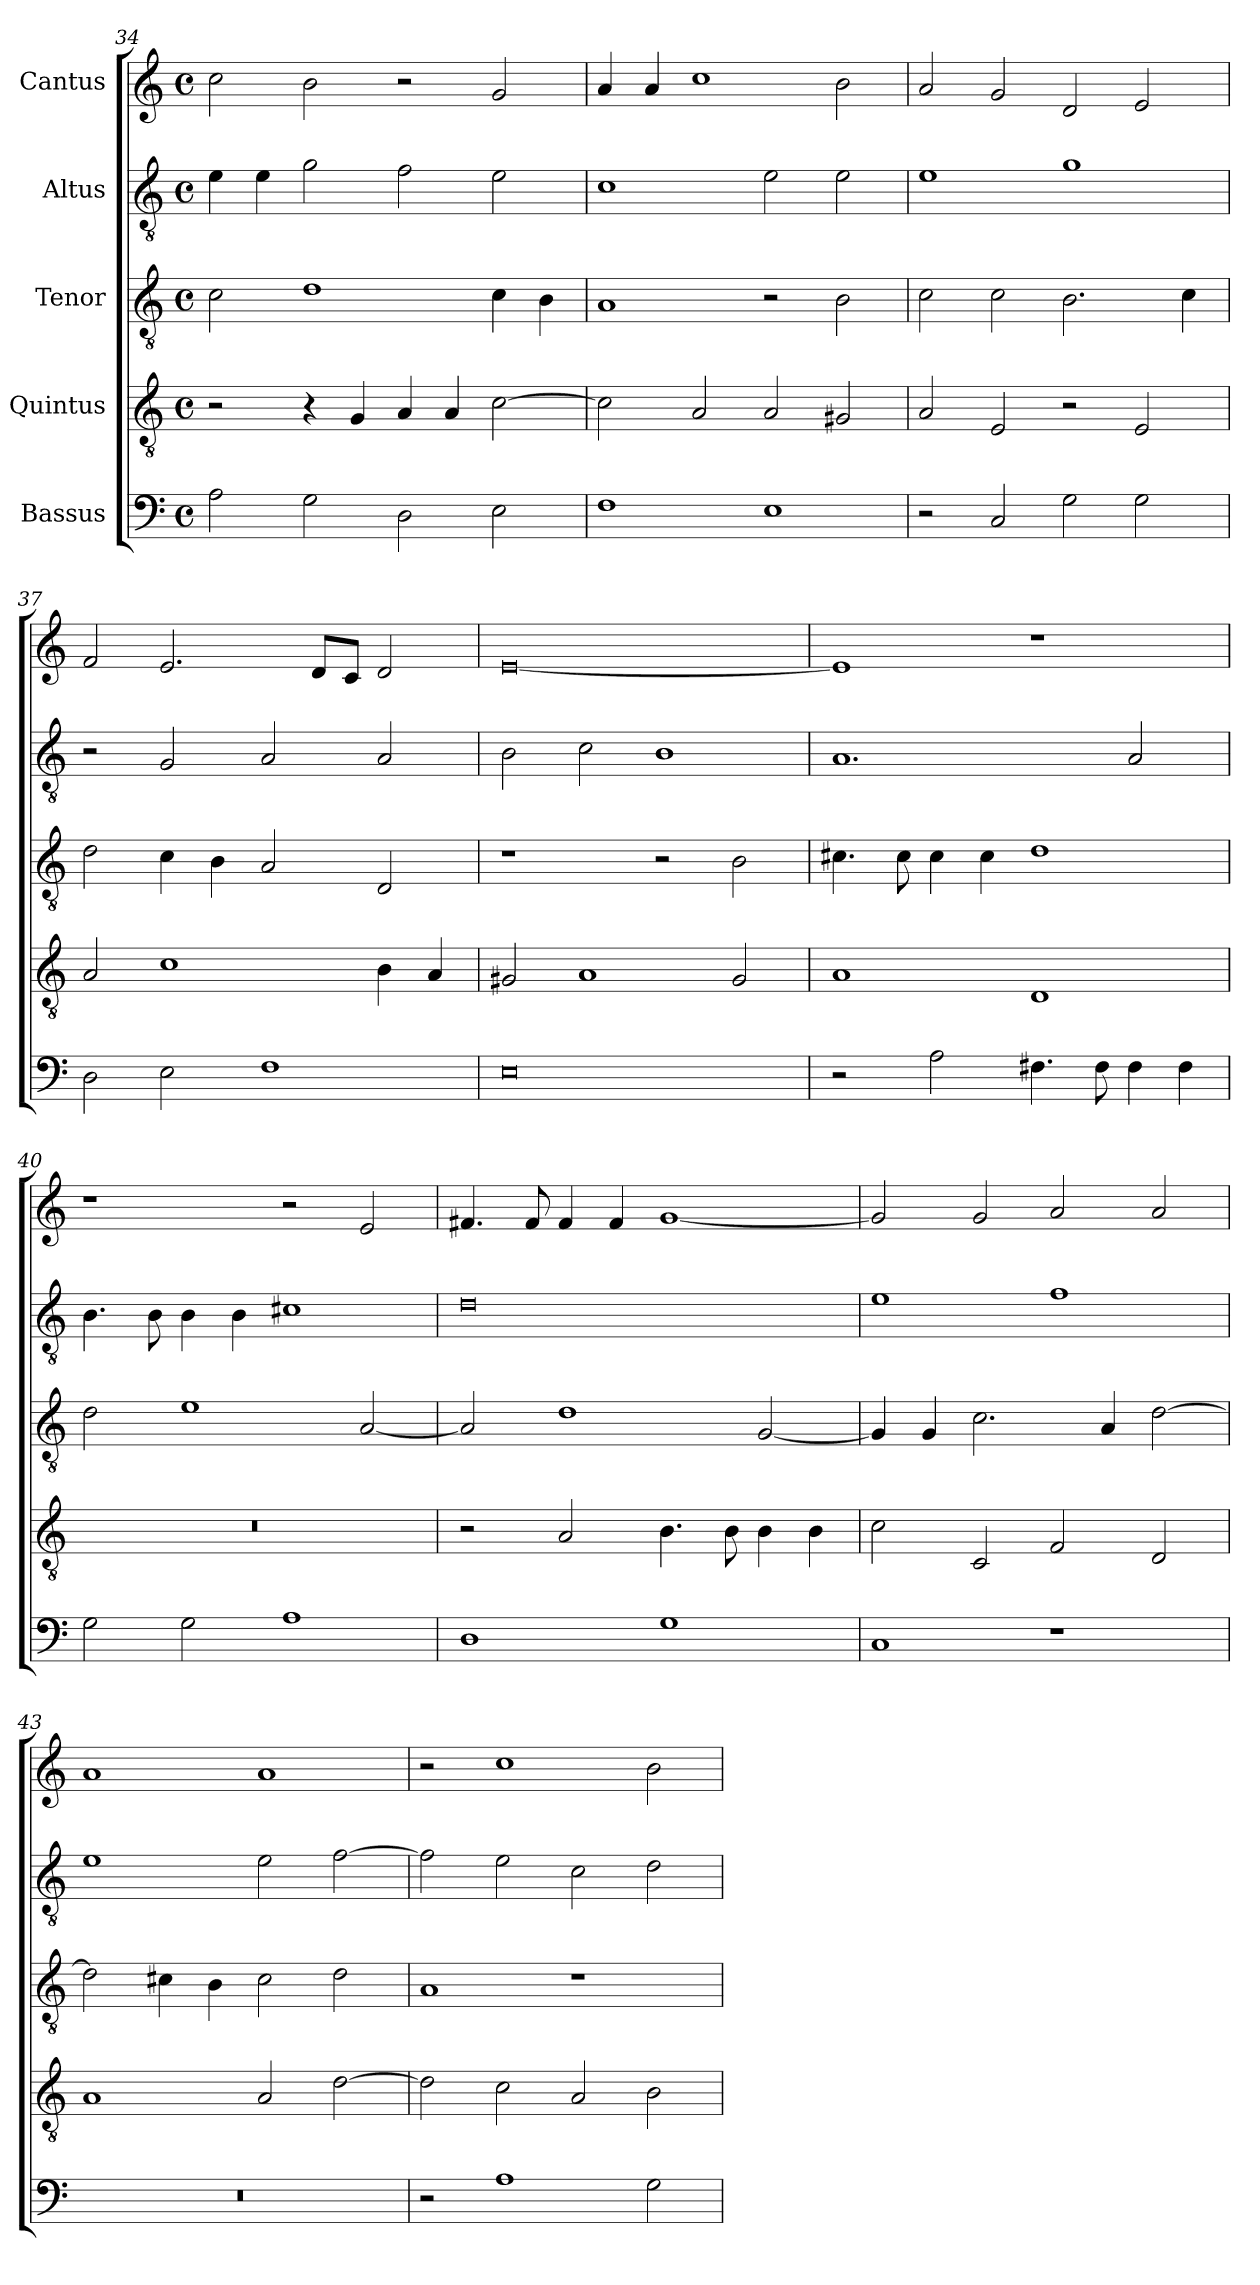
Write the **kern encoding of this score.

**kern	**kern	**kern	**kern	**kern
*part5	*part4	*part3	*part2	*part1
*staff5	*staff4	*staff3	*staff2	*staff1
*I"Bassus	*I"Quintus	*I"Tenor	*I"Altus	*I"Cantus
*clefF4	*clefGv2	*clefGv2	*clefGv2	*clefG2
*k[]	*k[]	*k[]	*k[]	*k[]
*M4/2	*M4/2	*M4/2	*M4/2	*M4/2
*met(c)	*met(c)	*met(c)	*met(c)	*met(c)
=34	=34	=34	=34	=34
2A\	2r	2c\	4e\	2cc\
.	.	.	4e\	.
2G\	4r	1d	2g\	2b\
.	4G/	.	.	.
2D\	4A/	.	2f\	2r
.	4A/	.	.	.
2E\	[2c\	4c\	2e\	2g/
.	.	4B\	.	.
=35	=35	=35	=35	=35
1F	2c\]	1A	1c	4a/
.	.	.	.	4a/
.	2A/	.	.	1cc
1E	2A/	2r	2e\	.
.	2G#X/	2B\	2e\	2b\
!!LO:LB:g=z
=36	=36	=36	=36	=36
2r	2A/	2c\	1e	2a/
2C/	2E/	2c\	.	2g/
2G\	2r	2.B\	1g	2d/
2G\	2E/	.	.	2e/
.	.	4c\	.	.
=37	=37	=37	=37	=37
2D\	2A/	2d\	2r	2f/
2E\	1c	4c\	2G/	2.e/
.	.	4B\	.	.
1F	.	2A/	2A/	.
.	.	.	.	8d/L
.	.	.	.	8c/J
.	4B\	2D/	2A/	2d/
.	4A/	.	.	.
=38	=38	=38	=38	=38
0E	2G#X/	1r	2B\	[0e
.	1A	.	2c\	.
.	.	2r	1B	.
.	2G#/	2B\	.	.
=39	=39	=39	=39	=39
2r	1A	4.c#X\	1.A	1e]
.	.	8c#\	.	.
2A\	.	4c#\	.	.
.	.	4c#\	.	.
4.F#X\	1D	1d	.	1r
8F#\	.	.	.	.
4F#\	.	.	2A/	.
4F#\	.	.	.	.
!!LO:PB:g=z
=40	=40	=40	=40	=40
2G\	0r	2d\	4.B\	1r
.	.	.	8B\	.
2G\	.	1e	4B\	.
.	.	.	4B\	.
1A	.	.	1c#X	2r
.	.	[2A/	.	2e/
=41	=41	=41	=41	=41
1D	2r	2A/]	0d	4.f#X/
.	.	.	.	8f#/
.	2A/	1d	.	4f#/
.	.	.	.	4f#/
1G	4.B\	.	.	[1g
.	8B\	.	.	.
.	4B\	[2G/	.	.
.	4B\	.	.	.
=42	=42	=42	=42	=42
1C	2c\	4G/]	1e	2g/]
.	.	4G/	.	.
.	2C/	2.c\	.	2g/
1r	2F/	.	1f	2a/
.	.	4A/	.	.
.	2D/	[2d\	.	2a/
=43	=43	=43	=43	=43
0r	1A	2d\]	1e	1a
.	.	4c#X\	.	.
.	.	4B\	.	.
.	2A/	2c#\	2e\	1a
.	[2d\	2d\	[2f\	.
!!LO:LB:g=z
=44	=44	=44	=44	=44
2r	2d\]	1A	2f\]	2r
1A	2c\	.	2e\	1cc
.	2A/	1r	2c\	.
2G\	2B\	.	2d\	2b\
=	=	=	=	=
*-	*-	*-	*-	*-
